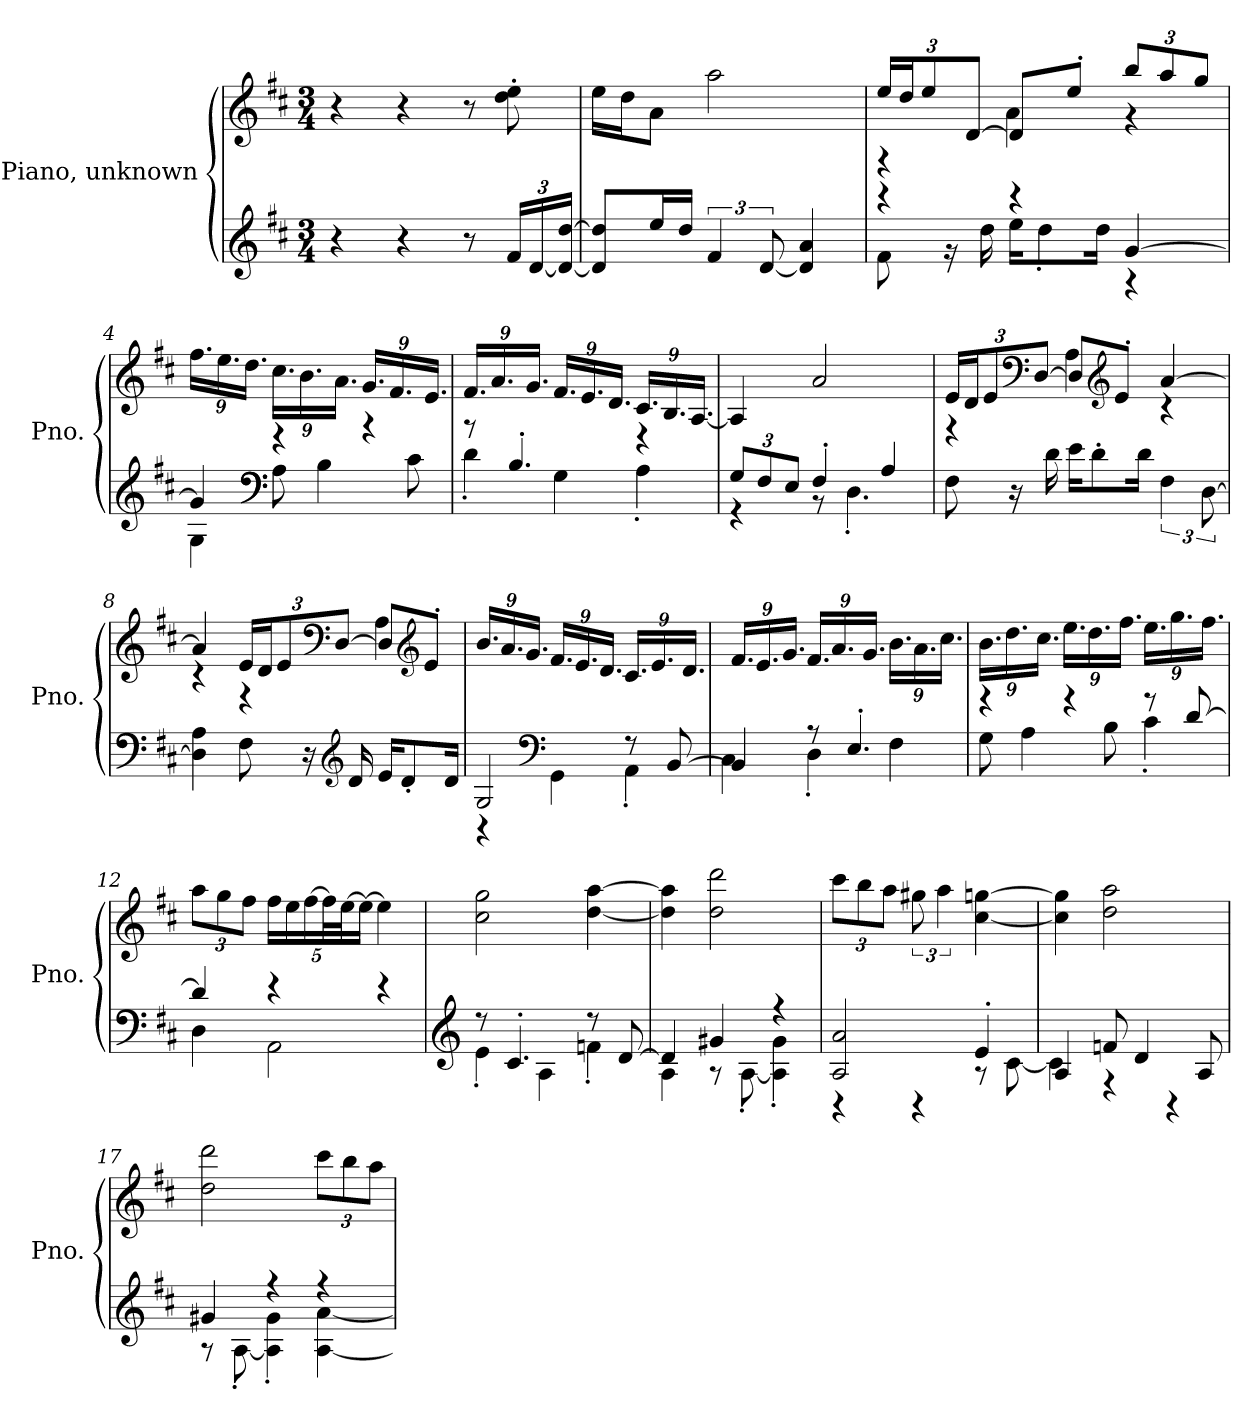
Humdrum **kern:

**kern	**kern
*part1	*part1
*staff2	*staff1
*I"Piano, unknown	*
*I'Pno.	*
*clefG2	*clefG2
*k[f#c#]	*k[f#c#]
*M3/4	*M3/4
*MM153	*MM153
=1	=1
4r	4r
4r	4r
8r	8r
*Xbrackettup	*
24f#/LL	8dd\' 8ee\'
[24d/	.
24d/_ [24dd/JJ	.
=2	=2
8d/] 8dd/]L	16ee\LL
.	16dd\J
16ee/L	8a\J
16dd/JJ	.
*brackettup	*
6f#/	2aa\
[12d/	.
4d/] 4a/	.
=3	=3
*^	*
*	*	*Xbrackettup
*	*	*^
4r	8f#\	24ee/LL	4r
.	.	24dd/J	.
.	.	12ee/	.
.	16r	.	.
.	.	[12d/J	.
.	16dd\	.	.
4r	16ee\KL	8d/L]	4a\
.	8dd'\	.	.
.	.	8ee'/J	.
.	16dd\Jk	.	.
[4g/	4r	12bb/L	4r
.	.	12aa/	.
.	.	12gg/J	.
*	*	*v	*v
=4	=4	=4
4g/]	4G\	18.ff#\LL
.	.	18.ee\
.	.	18.dd\JJ
*clefF4	*	*
4r	8A\	18.cc#\LL
.	.	18.b\
.	4B\	.
.	.	18.a\JJ
4r	.	18.g/LL
.	.	18.f#/
.	8c#\	.
.	.	18.e/JJ
!!LO:LB:g=z
=5	=5	=5
8r	4d'\	18.f#/LL
.	.	18.a/
4.B'/	.	.
.	.	18.g/JJ
.	4G\	18.f#/LL
.	.	18.e/
.	.	18.d/JJ
4r	4A'\	18.c#/LL
.	.	18.B/
.	.	[18.A/JJ
=6	=6	=6
*Xbrackettup	*	*
12G/L	4r	4A/]
12F#/	.	.
12E/J	.	.
4F#'/	8r	2a/
.	4.D'\	.
4A/	.	.
*v	*v	*
=7	=7
*	*^
8F#\	24e/LL	4r
.	24d/J	.
.	12e/	.
16r	.	.
*	*clefF4	*
.	[12D/J	.
16d\	.	.
16e\KL	8D/L]	4A\
8d'\	.	.
*	*clefG2	*
.	8e'/J	.
16d\Jk	.	.
*brackettup	*	*
6F#\	[4a/	4r
[12D\	.	.
!!LO:LB:g=z	!!
=8	=8	=8
4D\] 4A\	4a/]	4r
8F#\	24e/LL	4r
.	24d/J	.
.	12e/	.
16r	.	.
*	*clefF4	*
.	[12D/J	.
*clefG2	*	*
16d/	.	.
16e/KL	8D/L]	4A\
8d'/	.	.
*	*clefG2	*
.	8e'/J	.
16d/Jk	.	.
*	*v	*v
=9	=9
*^	*
2G/	4r	18.b/LL
.	.	18.a/
.	.	18.g/JJ
*clefF4	*	*
.	4GG\	18.f#/LL
.	.	18.e/
.	.	18.d/JJ
8r	4AA'\	18.c#/LL
.	.	18.e/
[8BB/	.	.
.	.	18.d/JJ
=10	=10	=10
4BB/]	4C#\	18.f#/LL
.	.	18.e/
.	.	18.g/JJ
8r	4D'\	18.f#/LL
.	.	18.a/
4.E'/	.	.
.	.	18.g/JJ
.	4F#\	18.b\LL
.	.	18.a\
.	.	18.cc#\JJ
!!LO:LB:g=z
=11	=11	=11
4r	8G\	18.b\LL
.	.	18.dd\
.	4A\	.
.	.	18.cc#\JJ
4r	.	18.ee\LL
.	.	18.dd\
.	8B\	.
.	.	18.ff#\JJ
8r	4c#'\	18.ee\LL
.	.	18.gg\
[8d/	.	.
.	.	18.ff#\JJ
=12	=12	=12
4d/]	4D\	12aa\L
.	.	12gg\
.	.	12ff#\J
4r	2AA\	20ff#\LL
.	.	20ee\
.	.	[20ff#\
.	.	40ff#\L]
.	.	[40ee\J
.	.	20ee\JJ_
4r	.	4ee\]
=13	=13	=13
*clefG2	*	*
8r	4e'\	2cc#\ 2gg\
4.c#'/	.	.
.	4A\	.
8r	4fn'\	[4dd\ [4aa\
[8d/	.	.
=14	=14	=14
4d/]	4A\	4dd\] 4aa\]
4g#X/	8r	2dd\ 2ddd\
.	[8A'\	.
4r	4A\]' 4g#\'	.
!!LO:LB:g=z
=15	=15	=15
2A/ 2a/	4r	12ccc#\L
.	.	12bb\
.	.	12aa\J
*	*	*brackettup
.	4r	12gg#X\
.	.	6aa\
4e'/	8r	[4cc#\ [4ggn\
.	[8c#\	.
=16	=16	=16
4A/	4c#\]	4cc#\] 4gg\]
8fn/	4r	2dd\ 2aa\
4d/	.	.
.	4r	.
8A/	.	.
=17	=17	=17
4g#X/	8r	2dd\ 2ddd\
.	[8A'\	.
4r	4A\]' 4g#\'	.
*	*	*Xbrackettup
4r	[4A\ [4a\	12ccc#\L
.	.	12bb\
.	.	12aa\J
*v	*v	*
=	=
*-	*-
